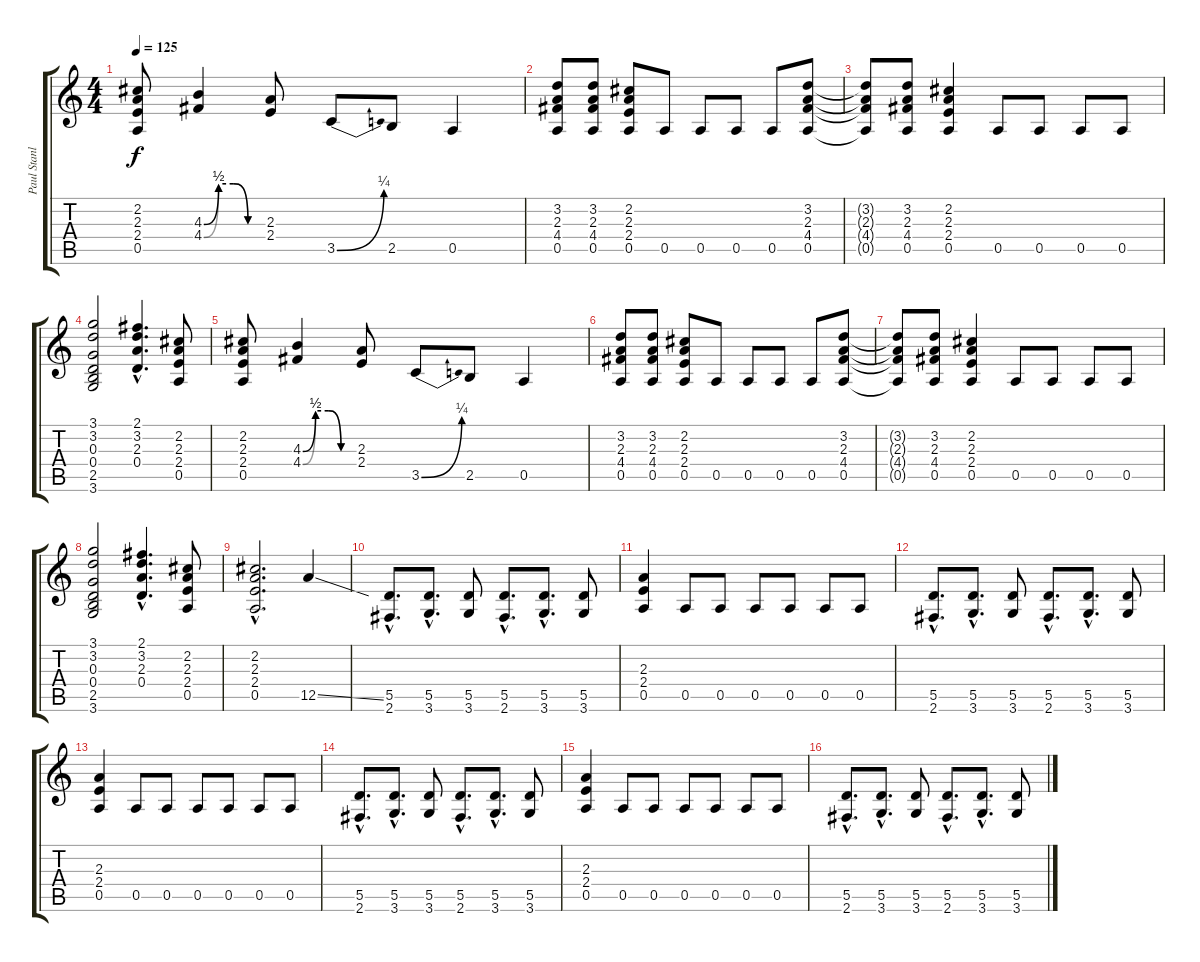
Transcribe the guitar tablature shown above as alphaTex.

\track ("Paul Stanley" "Paul Stanl") {instrument overdrivenguitar}
\staff {score tabs}
\tuning (E4 B3 G3 D3 A2 E2) {hide}
\ts (4 4)
\tempo 125
\clef g2
\ks c
(2.2 2.3 2.4 0.5).8{dy f} (4.3{be (custom 0 0 15 2 30 2 45 0 60 0)} 4.4{be (custom 0 0 15 2 30 2 45 0 60 0)}).4 (2.3 2.4).8 3.5{be (bend 0 0 60 1)}.8 2.5.8 0.5.4 |
(3.2 2.3 4.4 0.5).8 (3.2 2.3 4.4 0.5).8 (2.2 2.3 2.4 0.5).8 0.5.8 0.5.8 0.5.8 0.5.8 (3.2 2.3 4.4 0.5).8 |
(3.2{t} 2.3{t} 4.4{t} 0.5{t}).8 (3.2 2.3 4.4 0.5).8 (2.2 2.3 2.4 0.5).4 0.5.8 0.5.8 0.5.8 0.5.8 |
(3.1 3.2 0.3 0.4 2.5 3.6).2 (2.1{hac} 3.2{hac} 2.3{hac} 0.4{hac}).4{d} (2.2 2.3 2.4 0.5).8 |
(2.2 2.3 2.4 0.5).8 (4.3{be (custom 0 0 15 2 30 2 45 0 60 0)} 4.4{be (custom 0 0 15 2 30 2 45 0 60 0)}).4 (2.3 2.4).8 3.5{be (bend 0 0 60 1)}.8 2.5.8 0.5.4 |
(3.2 2.3 4.4 0.5).8 (3.2 2.3 4.4 0.5).8 (2.2 2.3 2.4 0.5).8 0.5.8 0.5.8 0.5.8 0.5.8 (3.2 2.3 4.4 0.5).8 |
(3.2{t} 2.3{t} 4.4{t} 0.5{t}).8 (3.2 2.3 4.4 0.5).8 (2.2 2.3 2.4 0.5).4 0.5.8 0.5.8 0.5.8 0.5.8 |
(3.1 3.2 0.3 0.4 2.5 3.6).2 (2.1{hac} 3.2{hac} 2.3{hac} 0.4{hac}).4{d} (2.2 2.3 2.4 0.5).8 |
(2.2{hac} 2.3{hac} 2.4{hac} 0.5{hac}).2{d} 12.5{ss}.4 |
(5.5{hac} 2.6{hac}).8{d} (5.5{hac} 3.6{hac}).8{d} (5.5 3.6).8 (5.5{hac} 2.6{hac}).8{d} (5.5{hac} 3.6{hac}).8{d} (5.5 3.6).8 |
(2.3 2.4 0.5).4 0.5.8 0.5.8 0.5.8 0.5.8 0.5.8 0.5.8 |
(5.5{hac} 2.6{hac}).8{d} (5.5{hac} 3.6{hac}).8{d} (5.5 3.6).8 (5.5{hac} 2.6{hac}).8{d} (5.5{hac} 3.6{hac}).8{d} (5.5 3.6).8 |
(2.3 2.4 0.5).4 0.5.8 0.5.8 0.5.8 0.5.8 0.5.8 0.5.8 |
(5.5{hac} 2.6{hac}).8{d} (5.5{hac} 3.6{hac}).8{d} (5.5 3.6).8 (5.5{hac} 2.6{hac}).8{d} (5.5{hac} 3.6{hac}).8{d} (5.5 3.6).8 |
(2.3 2.4 0.5).4 0.5.8 0.5.8 0.5.8 0.5.8 0.5.8 0.5.8 |
(5.5{hac} 2.6{hac}).8{d} (5.5{hac} 3.6{hac}).8{d} (5.5 3.6).8 (5.5{hac} 2.6{hac}).8{d} (5.5{hac} 3.6{hac}).8{d} (5.5 3.6).8
